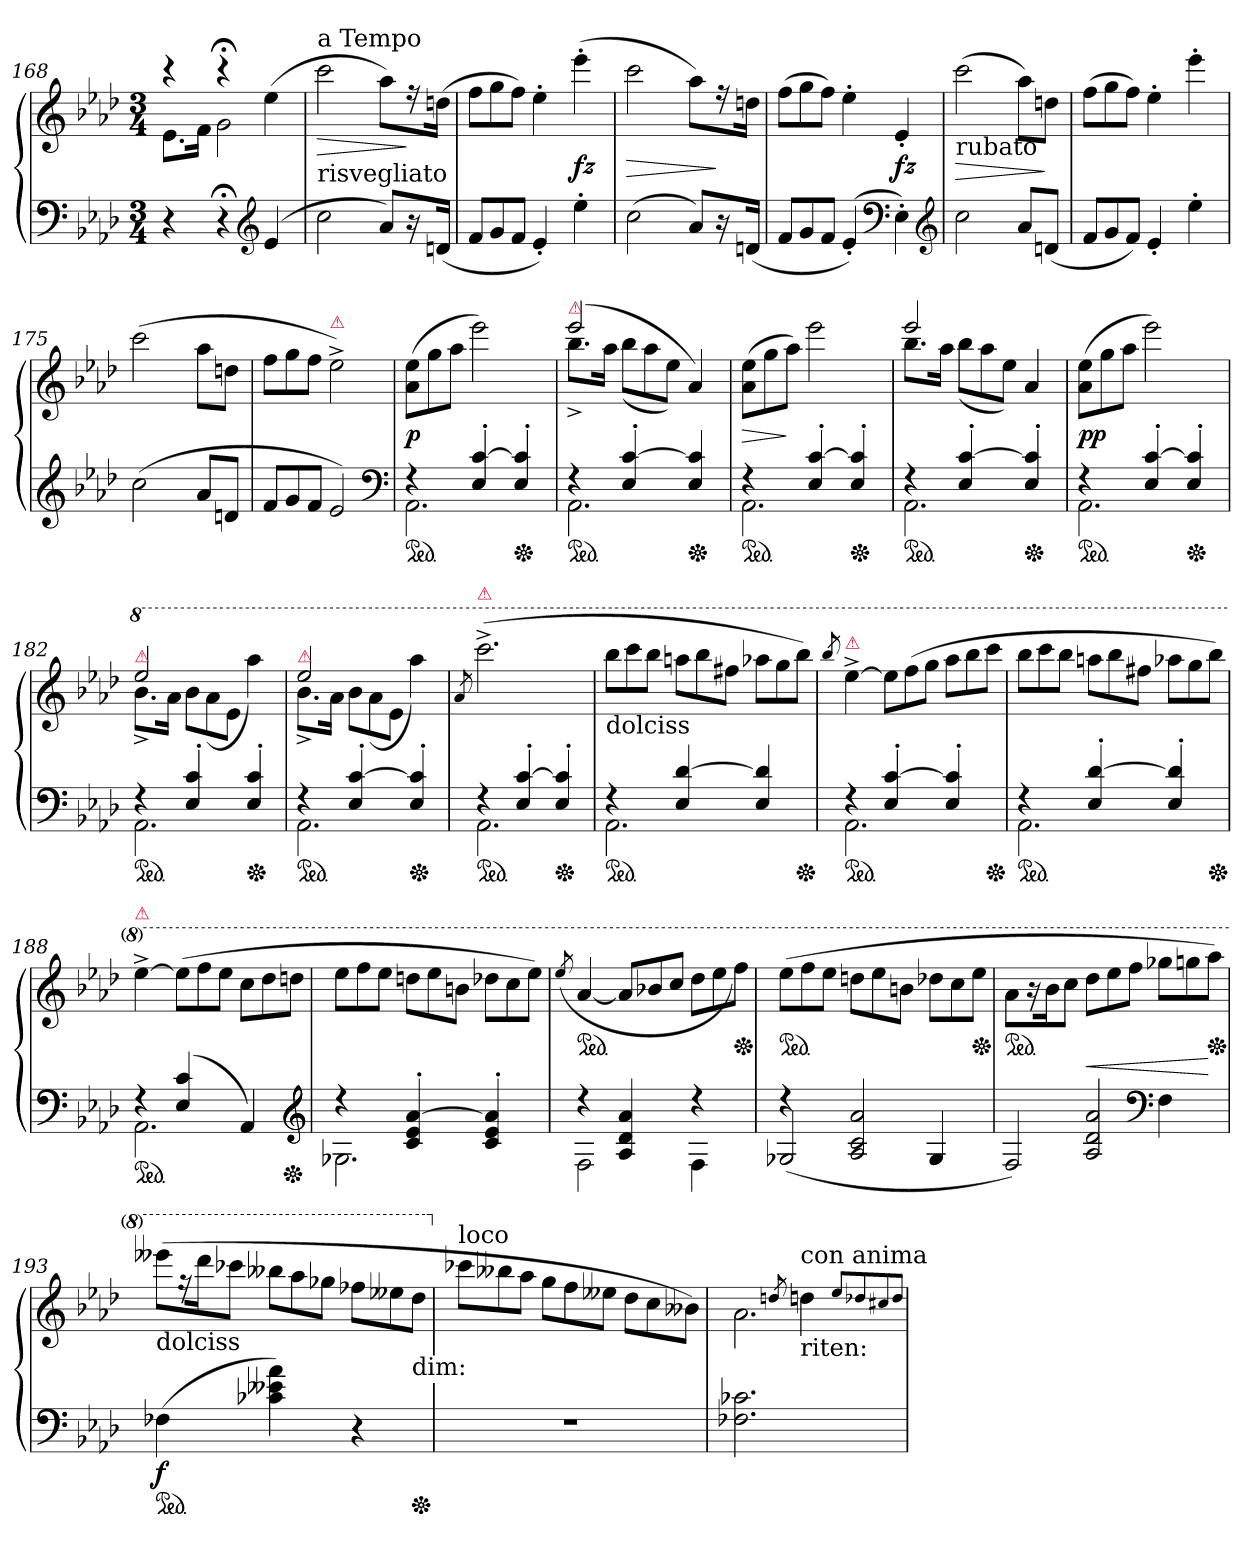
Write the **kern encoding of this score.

**kern	**kern	**dynam
*part1	*part1	*part1
*staff2	*staff1	*staff1/2
*clefF4	*clefG2	*
*k[b-e-a-d-]	*k[b-e-a-d-]	*
*M3/4	*M3/4	*
=168	=168	=168
*	*^	*
4r	4rccc	8.e-!\L	.
.	.	16f!Jk	.
4r;<	4r;<ccc	2g!	.
*clefG2	*	*	*
(>4e-	(>4ee-\	.	.
*	*v	*v	*
=169	=169	=169
!	!LO:TX:a:t=a Tempo	!
!LO:TX:a:t=risvegliato	!	!
2cc	2ccc	>
8a-L)	8aa-L)	.
16r	16r	]
(<16dnJk	(>16ddnJk	.
=170	=170	=170
*Xtuplet	*Xtuplet	*
12fL	12ffL	.
12g	12gg	.
12fJ	12ffJ)	.
4e-'<)	4ee-'>	.
4ee-'>	(>4eee-'>	fz
=171	=171	=171
(>2cc	2ccc	>
8a-L)	8aa-L)	.
16r	16r	]
(<16dnJk	16ddnJk	.
=172	=172	=172
12fL	(12ffL	.
12g	12gg	.
12fJ	12ffJ)	.
(>4e-'<)	4ee-'>	.
*clefF4	*	*
4E-'>)	4e-'<	fz
*clefG2	*	*
=173	=173	=173
!	!LO:TX:b:t=rubato	!
2cc	(>2ccc	>
8a-L	8aa-L)	.
(<8dnJ	8ddnJ	]
=174	=174	=174
12fL	(12ffL	.
12g	12gg	.
12fJ)	12ffJ)	.
4e-'<	4ee-'>	.
4ee-'>	4eee-'>	.
=175	=175	=175
(2cc	(2ccc	.
8a-L	8aa-L	.
8dnJ	8ddnJ	.
=176	=176	=176
12fL	12ffL	.
12g	12gg	.
12fJ	12ffJ	.
!	!LO:TX:a:color=crimson:t=⚠	!
2e-)	2ee-^<)	.
*clefF4	*	*
=177	=177	=177
*^	*	*
*ped	*	*	*
4rF	2.AA-	(12a- 12ee-L	p
.	.	12gg	.
.	.	12aa-J	.
4E-'> [4c'>	.	2eee-)	.
*Xped	*	*	*
4E-'> 4c]'>	.	.	.
=178	=178	=178	=178
*	*	*^	*
!	!	!LO:TX:a:color=crimson:t=⚠	!	!
*ped	*	*	*	*
4rF	2.AA-	(>2eee-	8.bb-^<L	.
.	.	.	16aa-Jk	.
4E-'> [4c'>	.	.	(>12bb-L	.
.	.	.	12aa-	.
.	.	.	12ee-J)	.
*Xped	*	*	*	*
4E- 4c]	.	4ryy	4a-)	.
*	*	*v	*v	*
=179	=179	=179	=179
*ped	*	*	*
4rF	2.AA-	(>12a- 12ee-L	>
.	.	12gg	.
.	.	12aa-J)	]
4E-'> [4c'>	.	2eee-	.
*Xped	*	*	*
4E-'> 4c]'>	.	.	.
=180	=180	=180	=180
*	*	*^	*
*ped	*	*	*	*
4rF	2.AA-	2eee-	8.bb-L	.
.	.	.	16aa-Jk	.
4E-'> [4c'>	.	.	(>12bb-L	.
.	.	.	12aa-	.
.	.	.	12ee-J)	.
*Xped	*	*	*	*
4E-'> 4c]'>	.	4ryy	4a-	.
*	*	*v	*v	*
=181	=181	=181	=181
*ped	*	*	*
4rF	2.AA-	(>12a- 12ee-L	pp
.	.	12gg	.
.	.	12aa-J	.
4E-'> [4c'>	.	2eee-)	.
*Xped	*	*	*
4E-' 4c]'	.	.	.
=182	=182	=182	=182
*	*	*8va	*
*	*	*^	*
!	!	!LO:TX:a:color=crimson:t=⚠	!	!
*ped	*	*	*	*
4rF	2.AA-	2eee-	8.bb-^<L	.
.	.	.	16aa-Jk	.
4E-'> 4c'>	.	.	12bb-L	.
.	.	.	(>12aa-	.
.	.	.	12ee-J	.
*Xped	*	*	*	*
4E-'> 4c'>	.	4ryy	4aaa-)	.
=183	=183	=183	=183	=183
!	!	!LO:TX:a:color=crimson:t=⚠	!	!
*ped	*	*	*	*
4rF	2.AA-	2eee-	8.bb-^<L	.
.	.	.	16aa-Jk	.
4E-'> [4c'>	.	.	12bb-L	.
.	.	.	(>12aa-	.
.	.	.	12ee-J	.
*Xped	*	*	*	*
4E-'> 4c]'>	.	4ryy	4aaa-)	.
*	*	*v	*v	*
=184	=184	=184	=184
.	.	8qaa-/	.
!	!	!LO:TX:a:color=crimson:t=⚠	!
*ped	*	*	*
4rF	2.AA-	(>2.cccc^<	.
4E-'> [4c'>	.	.	.
*Xped	*	*	*
4E-'> 4c]'>	.	.	.
=185	=185	=185	=185
!	!	!LO:TX:b:t=dolciss	!
*ped	*	*	*
4rF	2.AA-	12bbb-L	.
.	.	12cccc	.
.	.	12bbb-J	.
4E- [4d-	.	12aaanL	.
.	.	12bbb-	.
.	.	12fff#XJ	.
4E- 4d-]	.	12aaa-XL	.
.	.	12ggg	.
*Xped	*	*	*
.	.	12bbb-J)	.
=186	=186	=186	=186
.	.	8qbbb-/	.
!	!	!LO:TX:a:color=crimson:t=⚠	!
*ped	*	*	*
4rF	2.AA-	[4eee-^<	.
4E-'> [4c'>	.	12eee-L]	.
.	.	(>12fff	.
.	.	12gggJ	.
4E-'> 4c]'>	.	12aaa-L	.
.	.	12bbb-	.
*Xped	*	*	*
.	.	12ccccJ	.
=187	=187	=187	=187
*ped	*	*	*
4rF	2.AA-	12bbb-L	.
.	.	12cccc	.
.	.	12bbb-J	.
4E-'> [4d-'>	.	12aaanL	.
.	.	12bbb-	.
.	.	12fff#XJ	.
4E-'> 4d-]'>	.	12aaa-XL	.
.	.	12ggg	.
*Xped	*	*	*
.	.	12bbb-J)	.
=188	=188	=188	=188
!	!	!LO:TX:a:color=crimson:t=⚠	!
*ped	*	*	*
4rF	2.AA-	[4eee-^<	.
(>4E- 4c	.	(>12eee-L]	.
.	.	12fff	.
.	.	12eee-J	.
4AA-)	.	12cccL	.
.	.	12ddd-	.
*Xped	*	*	*
.	.	12dddnJ	.
*clefG2	*	*	*
=189	=189	=189	=189
4r	2.G-X	12eee-L	.
.	.	12fff	.
.	.	12eee-J	.
4c'> 4e-'> [4a-'>	.	12dddnL	.
.	.	12eee-	.
.	.	12bbnJ	.
4c'> 4e-'> 4a-]'>	.	12ddd-XL	.
.	.	12ccc	.
.	.	12eee-J)	.
=190	=190	=190	=190
.	.	(>8qeee-/	.
*	*	*ped	*
4r	2F	[4aa-	.
4A- 4d- 4a-	.	12aa-/L]	.
.	.	12bb-X/	.
.	.	12ccc/J	.
4r	4F	12ddd-L	.
.	.	12eee-	.
*	*	*Xped	*
.	.	12fffJ)	.
=191	=191	=191	=191
*	*	*ped	*
4r	(<2G-X/	(>12eee-L	.
.	.	12fff	.
.	.	12eee-J	.
2A- 2c 2a-	.	12dddnL	.
.	.	12eee-	.
.	.	12bbnJ	.
.	4G-/	12ddd-XL	.
.	.	12ccc	.
*	*	*Xped	*
.	.	12eee-J	.
=192	=192	=192	=192
*	*	*ped	*
4ryy	2F/)	12aa-L	.
.	.	24r	.
.	.	24bb-K	.
.	.	12cccJ	.
2A- 2d- 2a-	.	12ddd-L	<
.	.	12eee-	.
.	.	12fffJ	.
*clefF4	*	*	*
.	4F	12ggg-XL	.
.	.	12gggn	.
*	*	*Xped	*
.	.	12aaa-J)	[
*v	*v	*	*
=193	=193	=193
!	!LO:TX:b:t=dolciss	!
!	!	!LO:DY:b=2
*ped	*	*
(>4F-X	(>12eeee--XL	f
.	24rggg	.
.	24dddd-K	.
.	12cccc-XJ	.
4c-X 4e--X 4a-)	12bbb--XL	.
.	12aaa-	.
.	12ggg-XJ	.
4r	12fff-XL	.
.	12eee--X	.
!	!LO:TX:c:t=dim&colon;	!
*Xped	*	*
.	12ddd-J	.
=194	=194	=194
*	*X8va	*
!	!LO:TX:a:t=loco	!
2.rF	12ccc-XL	.
.	12bb--X	.
.	12aa-J	.
.	12ggL	.
.	12ff	.
.	12ee--XJ	.
.	12dd-L	.
.	12cc	.
.	12b--XJ)	.
=195	=195	=195
*	*^	*
2.F-X 2.c-X	2ryy	2.a-	.
.	8qddn/	.	.
!	!LO:TX:a:t=con anima	!	!
!	!LO:TX:b:t=riten&colon;	!	!
.	4ddn\	.	.
*	*v	*v	*
.	8qee-L	.
.	8qdd-X	.
.	8qcc#X	.
.	8qdd-J	.
=	=	=
*-	*-	*-
